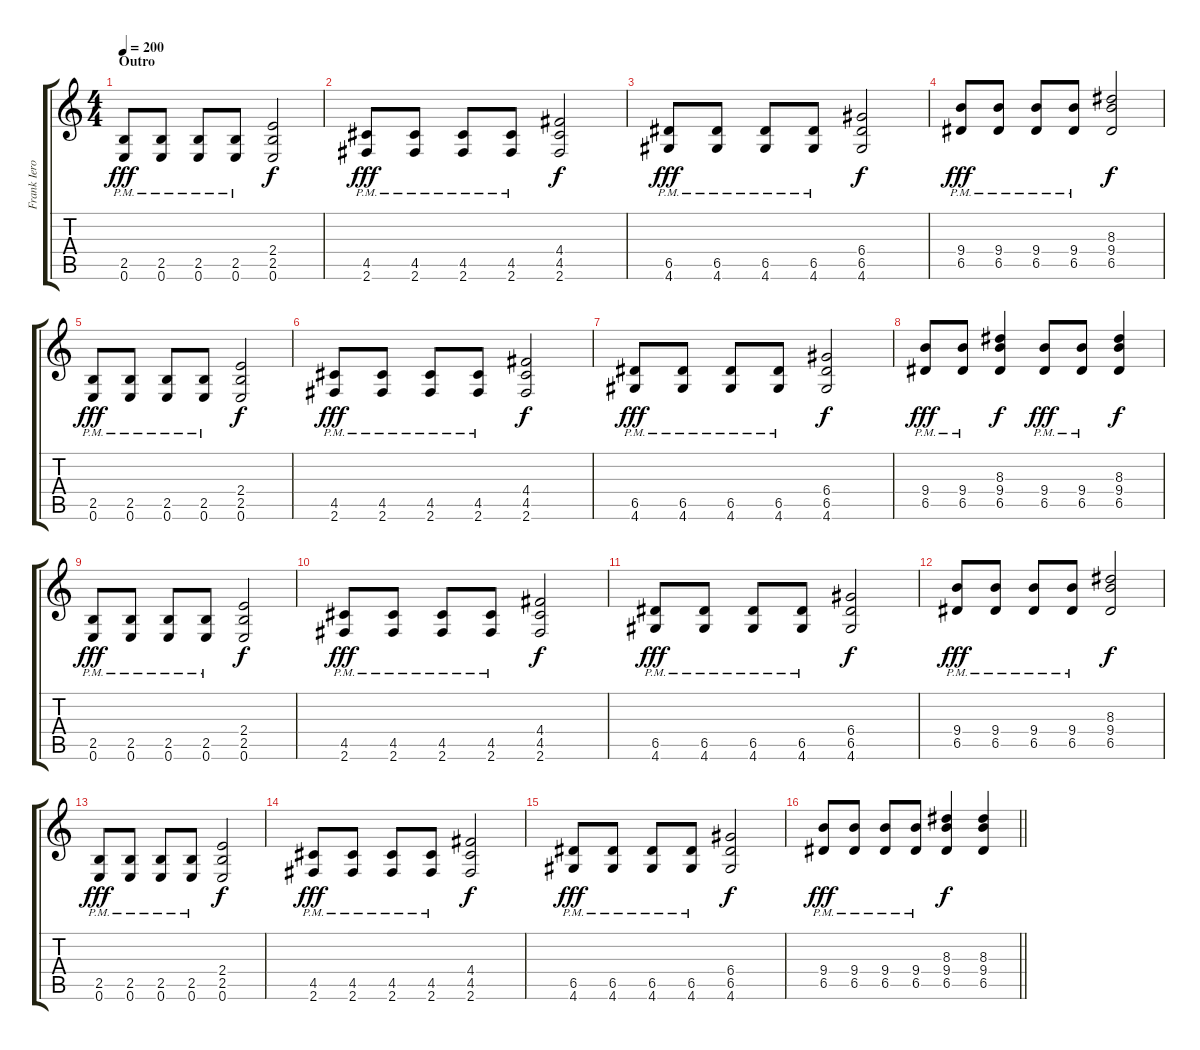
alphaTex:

\track ("Frank Iero" "Frank Iero") {instrument distortionguitar}
\staff {score tabs}
\tuning (E4 B3 G3 D3 A2 E2) {hide}
\ts (4 4)
\section ("" "Outro")
\tempo 200
\clef g2
\ks c
(2.5{pm} 0.6{pm}).8{dy fff} (2.5{pm} 0.6{pm}).8 (2.5{pm} 0.6{pm}).8 (2.5{pm} 0.6{pm}).8 (2.4 2.5 0.6).2{dy f} |
(4.5{pm} 2.6{pm}).8{dy fff} (4.5{pm} 2.6{pm}).8 (4.5{pm} 2.6{pm}).8 (4.5{pm} 2.6{pm}).8 (4.4 4.5 2.6).2{dy f} |
(6.5{pm} 4.6{pm}).8{dy fff} (6.5{pm} 4.6{pm}).8 (6.5{pm} 4.6{pm}).8 (6.5{pm} 4.6{pm}).8 (6.4 6.5 4.6).2{dy f} |
(9.4{pm} 6.5{pm}).8{dy fff} (9.4{pm} 6.5{pm}).8 (9.4{pm} 6.5{pm}).8 (9.4{pm} 6.5{pm}).8 (8.3 9.4 6.5).2{dy f} |
(2.5{pm} 0.6{pm}).8{dy fff} (2.5{pm} 0.6{pm}).8 (2.5{pm} 0.6{pm}).8 (2.5{pm} 0.6{pm}).8 (2.4 2.5 0.6).2{dy f} |
(4.5{pm} 2.6{pm}).8{dy fff} (4.5{pm} 2.6{pm}).8 (4.5{pm} 2.6{pm}).8 (4.5{pm} 2.6{pm}).8 (4.4 4.5 2.6).2{dy f} |
(6.5{pm} 4.6{pm}).8{dy fff} (6.5{pm} 4.6{pm}).8 (6.5{pm} 4.6{pm}).8 (6.5{pm} 4.6{pm}).8 (6.4 6.5 4.6).2{dy f} |
(9.4{pm} 6.5{pm}).8{dy fff} (9.4{pm} 6.5{pm}).8 (8.3 9.4 6.5).4{dy f} (9.4{pm} 6.5{pm}).8{dy fff} (9.4{pm} 6.5{pm}).8 (8.3 9.4 6.5).4{dy f} |
(2.5{pm} 0.6{pm}).8{dy fff} (2.5{pm} 0.6{pm}).8 (2.5{pm} 0.6{pm}).8 (2.5{pm} 0.6{pm}).8 (2.4 2.5 0.6).2{dy f} |
(4.5{pm} 2.6{pm}).8{dy fff} (4.5{pm} 2.6{pm}).8 (4.5{pm} 2.6{pm}).8 (4.5{pm} 2.6{pm}).8 (4.4 4.5 2.6).2{dy f} |
(6.5{pm} 4.6{pm}).8{dy fff} (6.5{pm} 4.6{pm}).8 (6.5{pm} 4.6{pm}).8 (6.5{pm} 4.6{pm}).8 (6.4 6.5 4.6).2{dy f} |
(9.4{pm} 6.5{pm}).8{dy fff} (9.4{pm} 6.5{pm}).8 (9.4{pm} 6.5{pm}).8 (9.4{pm} 6.5{pm}).8 (8.3 9.4 6.5).2{dy f} |
(2.5{pm} 0.6{pm}).8{dy fff} (2.5{pm} 0.6{pm}).8 (2.5{pm} 0.6{pm}).8 (2.5{pm} 0.6{pm}).8 (2.4 2.5 0.6).2{dy f} |
(4.5{pm} 2.6{pm}).8{dy fff} (4.5{pm} 2.6{pm}).8 (4.5{pm} 2.6{pm}).8 (4.5{pm} 2.6{pm}).8 (4.4 4.5 2.6).2{dy f} |
(6.5{pm} 4.6{pm}).8{dy fff} (6.5{pm} 4.6{pm}).8 (6.5{pm} 4.6{pm}).8 (6.5{pm} 4.6{pm}).8 (6.4 6.5 4.6).2{dy f} |
\barLineRight lightlight
(9.4{pm} 6.5{pm}).8{dy fff} (9.4{pm} 6.5{pm}).8 (9.4{pm} 6.5{pm}).8 (9.4{pm} 6.5{pm}).8 (8.3 9.4 6.5).4{dy f} (8.3 9.4 6.5).4
